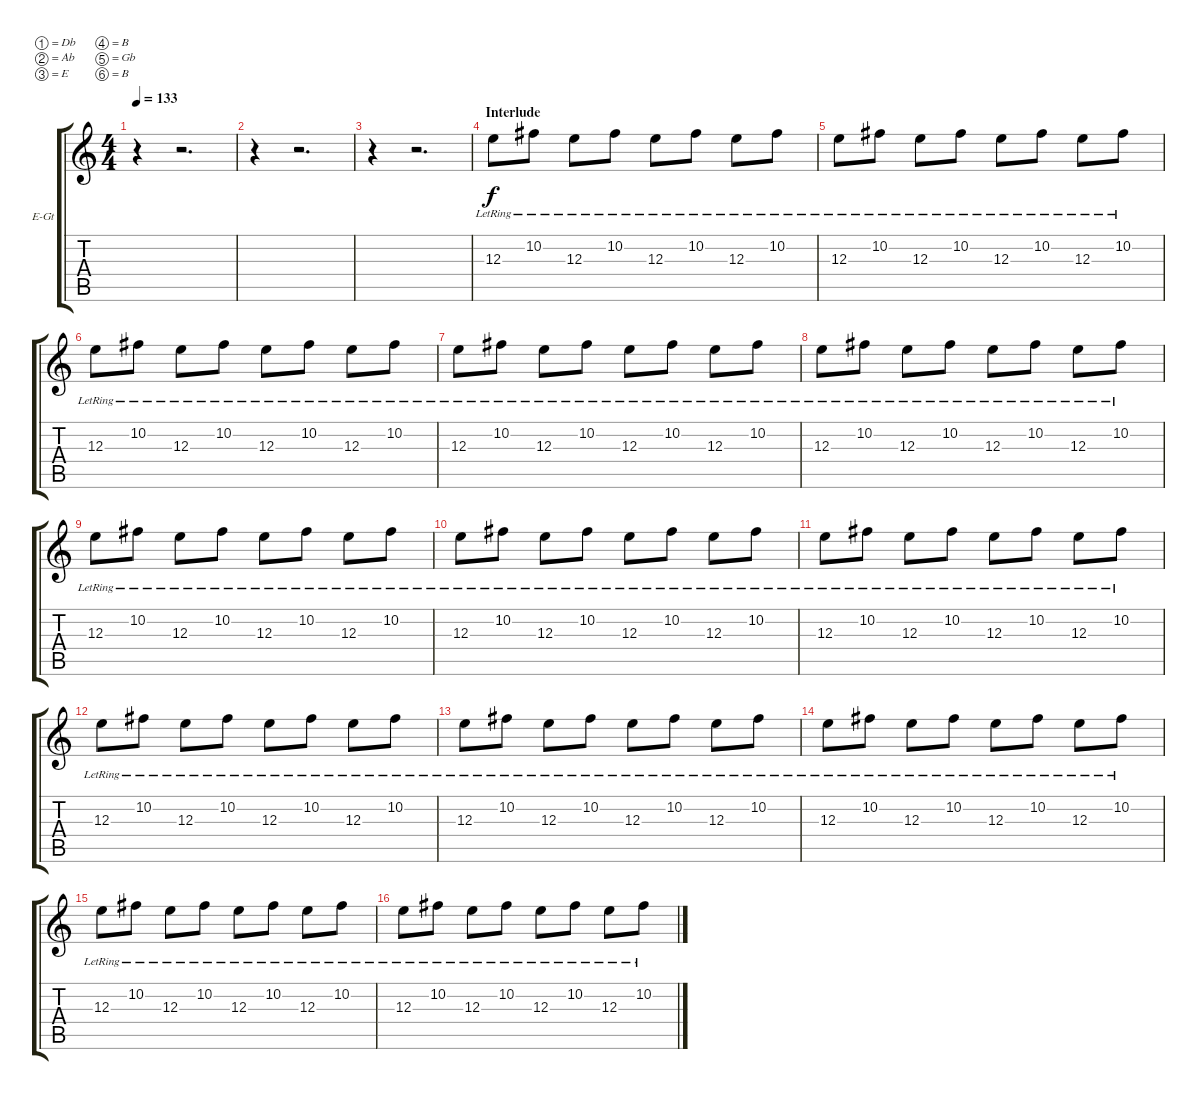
\bracketExtendMode groupsimilarinstruments
\firstSystemTrackNameOrientation horizontal
\otherSystemsTrackNameOrientation horizontal
\track ("Fills" "E-Gt") {instrument overdrivenguitar}
\staff {score tabs}
\tuning (Db4 Ab3 E3 B2 Gb2 B1)
\ts (4 4)
\tempo 133
\clef g2
\ks c
r.4{dy f} r.2{d} |
r.4 r.2{d} |
r.4 r.2{d} |
\section ("" "Interlude")
12.3{lr}.8 10.2{lr}.8 12.3{lr}.8 10.2{lr}.8 12.3{lr}.8 10.2{lr}.8 12.3{lr}.8 10.2{lr}.8 |
12.3{lr}.8 10.2{lr}.8 12.3{lr}.8 10.2{lr}.8 12.3{lr}.8 10.2{lr}.8 12.3{lr}.8 10.2{lr}.8 |
12.3{lr}.8 10.2{lr}.8 12.3{lr}.8 10.2{lr}.8 12.3{lr}.8 10.2{lr}.8 12.3{lr}.8 10.2{lr}.8 |
12.3{lr}.8 10.2{lr}.8 12.3{lr}.8 10.2{lr}.8 12.3{lr}.8 10.2{lr}.8 12.3{lr}.8 10.2{lr}.8 |
12.3{lr}.8 10.2{lr}.8 12.3{lr}.8 10.2{lr}.8 12.3{lr}.8 10.2{lr}.8 12.3{lr}.8 10.2{lr}.8 |
12.3{lr}.8 10.2{lr}.8 12.3{lr}.8 10.2{lr}.8 12.3{lr}.8 10.2{lr}.8 12.3{lr}.8 10.2{lr}.8 |
12.3{lr}.8 10.2{lr}.8 12.3{lr}.8 10.2{lr}.8 12.3{lr}.8 10.2{lr}.8 12.3{lr}.8 10.2{lr}.8 |
12.3{lr}.8 10.2{lr}.8 12.3{lr}.8 10.2{lr}.8 12.3{lr}.8 10.2{lr}.8 12.3{lr}.8 10.2{lr}.8 |
12.3{lr}.8 10.2{lr}.8 12.3{lr}.8 10.2{lr}.8 12.3{lr}.8 10.2{lr}.8 12.3{lr}.8 10.2{lr}.8 |
12.3{lr}.8 10.2{lr}.8 12.3{lr}.8 10.2{lr}.8 12.3{lr}.8 10.2{lr}.8 12.3{lr}.8 10.2{lr}.8 |
12.3{lr}.8 10.2{lr}.8 12.3{lr}.8 10.2{lr}.8 12.3{lr}.8 10.2{lr}.8 12.3{lr}.8 10.2{lr}.8 |
12.3{lr}.8 10.2{lr}.8 12.3{lr}.8 10.2{lr}.8 12.3{lr}.8 10.2{lr}.8 12.3{lr}.8 10.2{lr}.8 |
12.3{lr}.8 10.2{lr}.8 12.3{lr}.8 10.2{lr}.8 12.3{lr}.8 10.2{lr}.8 12.3{lr}.8 10.2{lr}.8
